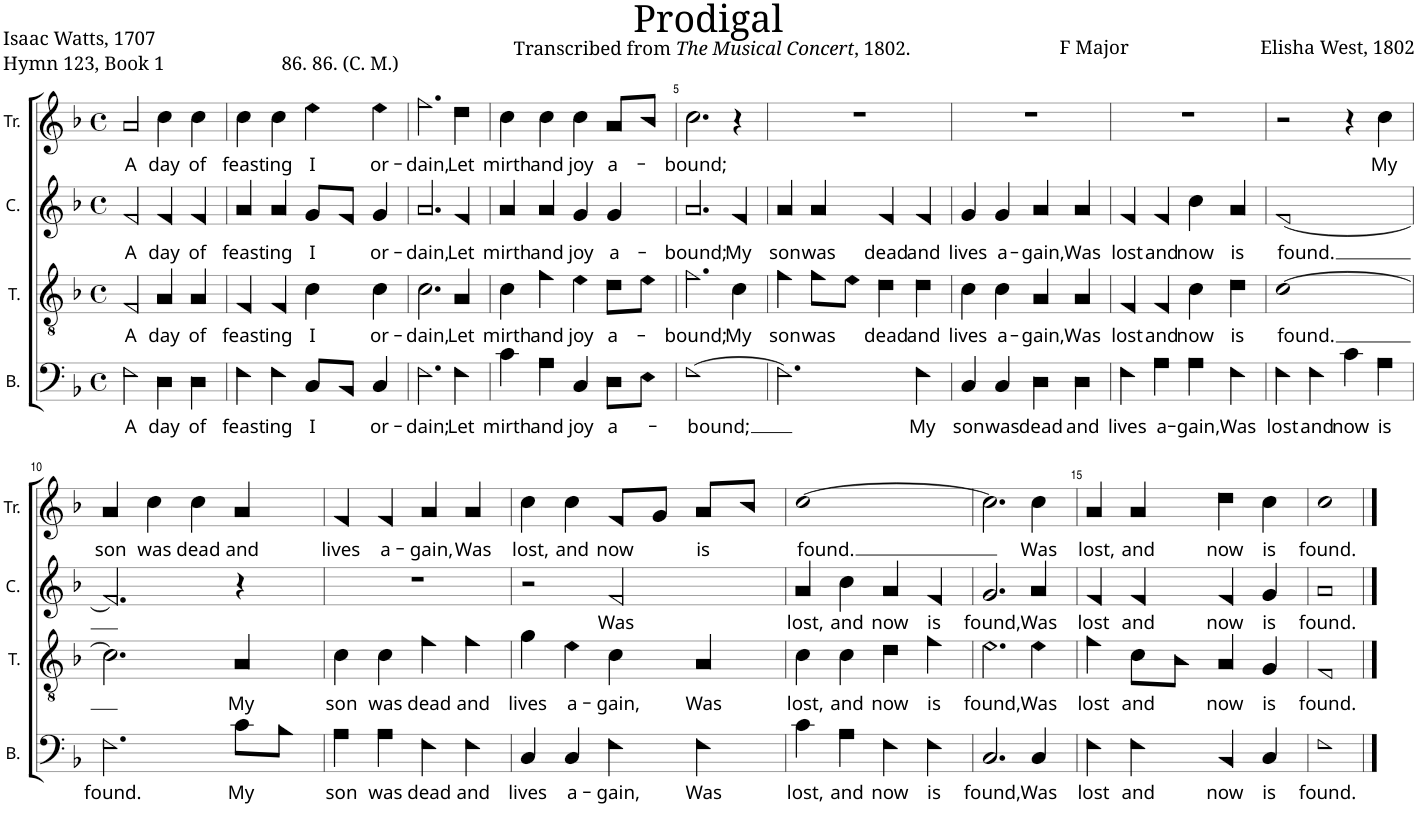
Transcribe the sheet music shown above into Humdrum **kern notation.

**kern	**text	**kern	**text	**kern	**text	**kern	**text
*part4	*part4	*part3	*part3	*part2	*part2	*part1	*part1
*staff4	*staff4	*staff3	*staff3	*staff2	*staff2	*staff1	*staff1
*I"B.	*	*I"T.	*	*I"C.	*	*I"Tr.	*
*I'B.	*	*I'T.	*	*I'C.	*	*I'Tr.	*
*clefF4	*	*clefGv2	*	*clefG2	*	*clefG2	*
*k[b-]	*	*k[b-]	*	*k[b-]	*	*k[b-]	*
*M4/4	*	*M4/4	*	*M4/4	*	*M4/4	*
*met(c)	*	*met(c)	*	*met(c)	*	*met(c)	*
=1	=1	=1	=1	=1	=1	=1	=1
!	!LO:LY:b	!	!LO:LY:b	!	!LO:LY:b	!	!LO:LY:b
2F!\	A	2F!/	A	2f!/	A	2a!/	A
!	!LO:LY:b	!	!LO:LY:b	!	!LO:LY:b	!	!LO:LY:b
4D!\	day	4A!/	day	4f!/	day	4cc!\	day
!	!LO:LY:b	!	!LO:LY:b	!	!LO:LY:b	!	!LO:LY:b
4D!\	of	4A!/	of	4f!/	of	4cc!\	of
=2	=2	=2	=2	=2	=2	=2	=2
!	!LO:LY:b	!	!LO:LY:b	!	!LO:LY:b	!	!LO:LY:b
4F!\	feast-	4F!/	feast-	4a!/	feast-	4cc!\	feast-
!	!LO:LY:b	!	!LO:LY:b	!	!LO:LY:b	!	!LO:LY:b
4F!\	-ing	4F!/	-ing	4a!/	-ing	4cc!\	-ing
!	!LO:LY:b	!	!LO:LY:b	!	!LO:LY:b	!	!LO:LY:b
8C!/L	I	4c!\	I	8g!/L	I	4ee!\	I
8BB-!/J	.	.	.	8f!/J	.	.	.
!	!LO:LY:b	!	!LO:LY:b	!	!LO:LY:b	!	!LO:LY:b
4C!/	or-	4c!\	or-	4g!/	or-	4ee!\	or-
=3	=3	=3	=3	=3	=3	=3	=3
!	!LO:LY:b	!	!LO:LY:b	!	!LO:LY:b	!	!LO:LY:b
2.F!\	-dain;	2.c!\	-dain,	2.a!/	-dain,	2.ff!\	-dain,
!	!LO:LY:b	!	!LO:LY:b	!	!LO:LY:b	!	!LO:LY:b
4F!\	Let	4A!/	Let	4f!/	Let	4dd!\	Let
=4	=4	=4	=4	=4	=4	=4	=4
!	!LO:LY:b	!	!LO:LY:b	!	!LO:LY:b	!	!LO:LY:b
4c!\	mirth	4c!\	mirth	4a!/	mirth	4cc!\	mirth
!	!LO:LY:b	!	!LO:LY:b	!	!LO:LY:b	!	!LO:LY:b
4A!\	and	4f!\	and	4a!/	and	4cc!\	and
!	!LO:LY:b	!	!LO:LY:b	!	!LO:LY:b	!	!LO:LY:b
4C!/	joy	4e!\	joy	4g!/	joy	4cc!\	joy
!	!LO:LY:b	!	!LO:LY:b	!	!LO:LY:b	!	!LO:LY:b
8D!\L	a-	8d!\L	a-	4g!/	a-	8a!/L	a-
8E!\J	.	8e!\J	.	.	.	8b-!/J	.
=5	=5	=5	=5	=5	=5	=5	=5
!	!LO:LY:b	!	!LO:LY:b	!	!LO:LY:b	!	!LO:LY:b
[1F!	-bound;	2.f!\	-bound;	2.a!/	-bound;	2.cc!\	-bound;
!	!	!	!LO:LY:b	!	!LO:LY:b	!	!
.	.	4c!\	My	4f!/	My	4r	.
=6	=6	=6	=6	=6	=6	=6	=6
!	!	!	!LO:LY:b	!	!LO:LY:b	!	!
2.F!\]	.	4f!\	son	4a!/	son	1r	.
!	!	!	!LO:LY:b	!	!LO:LY:b	!	!
.	.	8f!\L	was	4a!/	was	.	.
.	.	8e!\J	.	.	.	.	.
!	!	!	!LO:LY:b	!	!LO:LY:b	!	!
.	.	4d!\	dead	4f!/	dead	.	.
!	!LO:LY:b	!	!LO:LY:b	!	!LO:LY:b	!	!
4F!\	My	4d!\	and	4f!/	and	.	.
=7	=7	=7	=7	=7	=7	=7	=7
!	!LO:LY:b	!	!LO:LY:b	!	!LO:LY:b	!	!
4C!/	son	4c!\	lives	4g!/	lives	1r	.
!	!LO:LY:b	!	!LO:LY:b	!	!LO:LY:b	!	!
4C!/	was	4c!\	a-	4g!/	a-	.	.
!	!LO:LY:b	!	!LO:LY:b	!	!LO:LY:b	!	!
4D!\	dead	4A!/	-gain,	4a!/	-gain,	.	.
!	!LO:LY:b	!	!LO:LY:b	!	!LO:LY:b	!	!
4D!\	and	4A!/	Was	4a!/	Was	.	.
=8	=8	=8	=8	=8	=8	=8	=8
!	!LO:LY:b	!	!LO:LY:b	!	!LO:LY:b	!	!
4F!\	lives	4F!/	lost	4f!/	lost	1r	.
!	!LO:LY:b	!	!LO:LY:b	!	!LO:LY:b	!	!
4A!\	a-	4F!/	and	4f!/	and	.	.
!	!LO:LY:b	!	!LO:LY:b	!	!LO:LY:b	!	!
4A!\	-gain,	4c!\	now	4cc!\	now	.	.
!	!LO:LY:b	!	!LO:LY:b	!	!LO:LY:b	!	!
4F!\	Was	4d!\	is	4a!/	is	.	.
=9	=9	=9	=9	=9	=9	=9	=9
!	!LO:LY:b	!	!LO:LY:b	!	!LO:LY:b	!	!
4F!\	lost	[1c!	found.	[1f!	found.	2r	.
!	!LO:LY:b	!	!	!	!	!	!
4F!\	and	.	.	.	.	.	.
!	!LO:LY:b	!	!	!	!	!	!
4c!\	now	.	.	.	.	4r	.
!	!LO:LY:b	!	!	!	!	!	!LO:LY:b
4A!\	is	.	.	.	.	4cc!\	My
!!LO:LB:g=z
=10	=10	=10	=10	=10	=10	=10	=10
!	!LO:LY:b	!	!	!	!	!	!LO:LY:b
2.F!\	found.	2.c!\]	.	2.f!/]	.	4a!/	son
!	!	!	!	!	!	!	!LO:LY:b
.	.	.	.	.	.	4cc!\	was
!	!	!	!	!	!	!	!LO:LY:b
.	.	.	.	.	.	4cc!\	dead
!	!LO:LY:b	!	!LO:LY:b	!	!	!	!LO:LY:b
8c!\L	My	4A!/	My	4r	.	4a!/	and
8B-!\J	.	.	.	.	.	.	.
=11	=11	=11	=11	=11	=11	=11	=11
!	!LO:LY:b	!	!LO:LY:b	!	!	!	!LO:LY:b
4A!\	son	4c!\	son	1r	.	4f!/	lives
!	!LO:LY:b	!	!LO:LY:b	!	!	!	!LO:LY:b
4A!\	was	4c!\	was	.	.	4f!/	a-
!	!LO:LY:b	!	!LO:LY:b	!	!	!	!LO:LY:b
4F!\	dead	4f!\	dead	.	.	4a!/	-gain,
!	!LO:LY:b	!	!LO:LY:b	!	!	!	!LO:LY:b
4F!\	and	4f!\	and	.	.	4a!/	Was
=12	=12	=12	=12	=12	=12	=12	=12
!	!LO:LY:b	!	!LO:LY:b	!	!	!	!LO:LY:b
4C!/	lives	4g!\	lives	2r	.	4cc!\	lost,
!	!LO:LY:b	!	!LO:LY:b	!	!	!	!LO:LY:b
4C!/	a-	4e!\	a-	.	.	4cc!\	and
!	!LO:LY:b	!	!LO:LY:b	!	!LO:LY:b	!	!LO:LY:b
4F!\	-gain,	4c!\	-gain,	2f!/	Was	8f!/L	now
.	.	.	.	.	.	8g!/J	.
!	!LO:LY:b	!	!LO:LY:b	!	!	!	!LO:LY:b
4F!\	Was	4A!/	Was	.	.	8a!/L	is
.	.	.	.	.	.	8b-!/J	.
=13	=13	=13	=13	=13	=13	=13	=13
!	!LO:LY:b	!	!LO:LY:b	!	!LO:LY:b	!	!LO:LY:b
4c!\	lost,	4c!\	lost,	4a!/	lost,	[1cc!	found.
!	!LO:LY:b	!	!LO:LY:b	!	!LO:LY:b	!	!
4A!\	and	4c!\	and	4cc!\	and	.	.
!	!LO:LY:b	!	!LO:LY:b	!	!LO:LY:b	!	!
4F!\	now	4d!\	now	4a!/	now	.	.
!	!LO:LY:b	!	!LO:LY:b	!	!LO:LY:b	!	!
4F!\	is	4f!\	is	4f!/	is	.	.
=14	=14	=14	=14	=14	=14	=14	=14
!	!LO:LY:b	!	!LO:LY:b	!	!LO:LY:b	!	!
2.C!/	found,	2.e!\	found,	2.g!/	found,	2.cc!\]	.
!	!LO:LY:b	!	!LO:LY:b	!	!LO:LY:b	!	!LO:LY:b
4C!/	Was	4e!\	Was	4a!/	Was	4cc!\	Was
=15	=15	=15	=15	=15	=15	=15	=15
!	!LO:LY:b	!	!LO:LY:b	!	!LO:LY:b	!	!LO:LY:b
4F!\	lost	4f!\	lost	4f!/	lost	4a!/	lost,
!	!LO:LY:b	!	!LO:LY:b	!	!LO:LY:b	!	!LO:LY:b
4F!\	and	8c!\L	and	4f!/	and	4a!/	and
.	.	8B-!\J	.	.	.	.	.
!	!LO:LY:b	!	!LO:LY:b	!	!LO:LY:b	!	!LO:LY:b
4BB-!/	now	4A!/	now	4f!/	now	4dd!\	now
!	!LO:LY:b	!	!LO:LY:b	!	!LO:LY:b	!	!LO:LY:b
4C!/	is	4G!/	is	4g!/	is	4cc!\	is
=16	=16	=16	=16	=16	=16	=16	=16
!	!LO:LY:b	!	!LO:LY:b	!	!LO:LY:b	!	!LO:LY:b
1F!	found.	1F!	found.	1a!	found.	1cc!	found.
==	==	==	==	==	==	==	==
*-	*-	*-	*-	*-	*-	*-	*-
